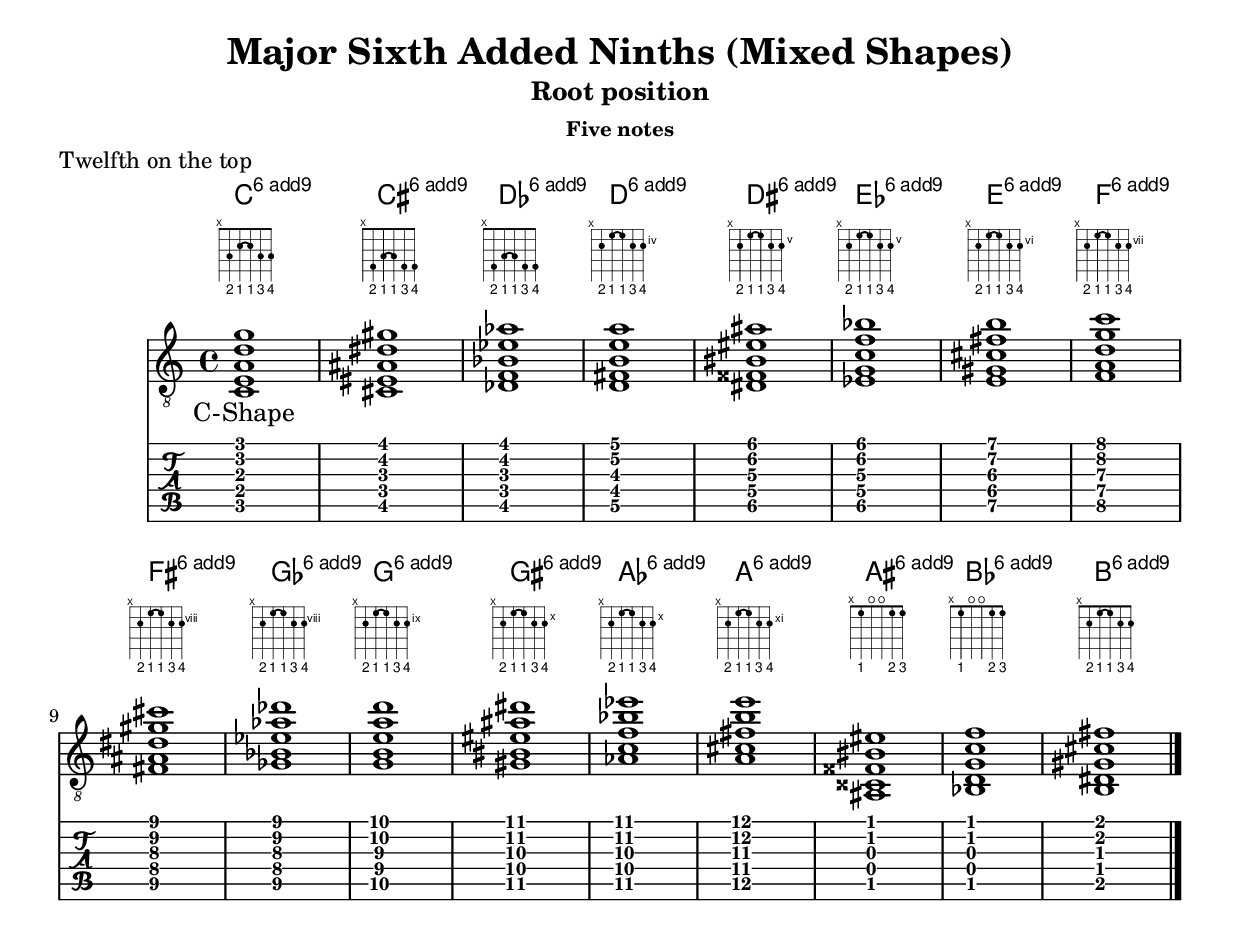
\version "2.19.15"
%\include "predefined-guitar-fretboards.ly"
\include "../c-shape.ly"
\include "../a-shape.ly"
\include "../g-shape.ly"
\include "../e-shape.ly"
\include "../d-shape.ly"
\include "../alt-shape.ly"

\layout {
   \context { %\Score
      %\override StringNumber.transparent = ##t
      \Voice
      \remove "New_fingering_engraver"
   }
}

\paper {
  print-all-headers = ##t
}

%%%%%%%%%%%%%%%%%%%%%%%%%%%%%%%%%%%%%%%%%%%%%%%%%
%%%%%%%%%%% MAJOR SIXTH ADDED NINTHS %%%%%%%%%%%%
%%%%%%%%%%%%%%%%%%%%%%%%%%%%%%%%%%%%%%%%%%%%%%%%%
majorsixthaddedninthsRootPositionFiveNotesTwelfthOnTopChordSymbols = \chordmode {
% * pentads
% ** major sixth added ninths
% *** root position
% **** five notes
% ***** twelfth on the top
  %\cShape
  \repeat unfold 1 {
    \set additionalPitchPrefix = #"add"
    c,1:6.9
    cis,1:6.9 
    des,1:6.9
    d,1:6.9
    dis,1:6.9 
    es,1:6.9
    e,1:6.9
    f,1:6.9
    fis,1:6.9 
    ges,1:6.9
    g,1:6.9
    gis,1:6.9 
    as,1:6.9
    a,1:6.9
    ais,1:6.9 
    bes,1:6.9
    b,1:6.9
  }
}

majorsixthaddedninthsRootPositionFiveNotesTwelfthOnTopShapes = \lyricmode {
% * pentads
% ** major sixth added ninths
% *** root position
% **** five notes
% ***** twelfth on the top
  \repeat unfold 1 {
    C-Shape \repeat unfold 16 { \skip1 }
  }
}

majorsixthaddedninthsRootPositionFiveNotesTwelfthOnTop = \chordmode {
% * pentads
% ** major sixth added ninths
% *** root position
% **** five notes
% ***** twelfth on the top
  \cShape
  c,:1.3.6.9.12
  cis,:1.3.6.9.12
  des,:1.3.6.9.12
  d,:1.3.6.9.12
  dis,:1.3.6.9.12
  es,:1.3.6.9.12
  e,:1.3.6.9.12
  f,:1.3.6.9.12
  fis,:1.3.6.9.12
  ges,:1.3.6.9.12
  g,:1.3.6.9.12
  gis,:1.3.6.9.12
  as,:1.3.6.9.12
  a,:1.3.6.9.12
  ais,,:1.3.6.9.12
  bes,,:1.3.6.9.12
  b,,:1.3.6.9.12
  \bar "|."
}

%%%%%%%%%%%%%%%%%%%%%%%%%%%%%%%%%%%%%%%%%%%%%%%%%%
%%%%%%%%%%%%%%% SCORE DEFINITIONS %%%%%%%%%%%%%%%%
%%%%%%%%%%%%%%%%%%%%%%%%%%%%%%%%%%%%%%%%%%%%%%%%%%
%%{
  \score {
    <<
      \new ChordNames {
        \majorsixthaddedninthsRootPositionFiveNotesTwelfthOnTopChordSymbols
      }
      \new FretBoards {
        \majorsixthaddedninthsRootPositionFiveNotesTwelfthOnTop
      }
      \new Voice = "majorsixthaddedninths" {
        \clef "treble_8"
        \majorsixthaddedninthsRootPositionFiveNotesTwelfthOnTop
      }
      \new Lyrics \lyricsto "majorsixthaddedninths" {
        \majorsixthaddedninthsRootPositionFiveNotesTwelfthOnTopShapes
      }
      \new TabStaff {
        \majorsixthaddedninthsRootPositionFiveNotesTwelfthOnTop
      }
    >>
    \header {
      title = "Major Sixth Added Ninths (Mixed Shapes)"
      subtitle = "Root position"
      subsubtitle = "Five notes"
      piece = "Twelfth on the top"
    }
  }
%}
